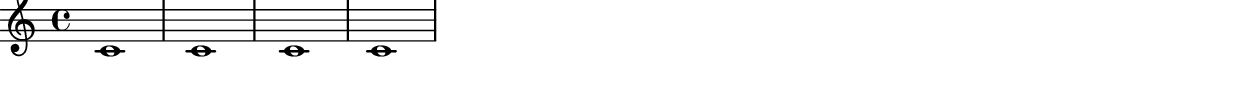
%% Generated by lilypond-book
%% Options: [exampleindent=10.16\mm,indent=0\mm,line-width=160\mm,paper-height=845.047\pt,paper-width=597.508\pt,papersize='(cons (* 597.508 pt) (* 845.047 pt))]
\include "lilypond-book-preamble.ly"


% ****************************************************************
% Start cut-&-pastable-section
% ****************************************************************

#(ly:set-option 'eps-box-padding 3.000000)



\paper {
  #(set-paper-size '(cons (* 597.508 pt) (* 845.047 pt)))
  indent = 0\mm
  line-width = 160\mm
  % offset the left padding, also add 1mm as lilypond creates cropped
  % images with a little space on the right
  line-width = #(- line-width (* mm  3.000000) (* mm 1))
}

\layout {
  
}




% ****************************************************************
% ly snippet:
% ****************************************************************
\sourcefilename "/lilypond-2.25.16/input/regression/fret-diagrams-landscape.ly"
\sourcefileline 0
\version "2.21.0"

\header {
  texidoc="
Fret diagrams can be presented in landscape mode.

"
}

\layout { ragged-right = ##t }

<<
  \chords {
    c1 |
    c1 |
    c1 |
    c1
  }

  \new Voice {
    \textLengthOn
    \override TextScript.fret-diagram-details.orientation = #'landscape

     %% C major for guitar, regular style
    c'1 ^\markup {
            \fret-diagram "6-x;5-3-3;4-2-2;3-o;2-1;1-o;"}

     %% C major for guitar with barre on fret 3, regular style
    \once \override TextScript.fret-diagram-details.label-dir = #LEFT
    \once \override TextScript.fret-diagram-details.barre-type = #'straight
    c' ^\markup {
            \fret-diagram 
               "f:1;s:1.2;6-x;c:5-1-3;5-3-1;4-5-2;3-5-3;2-5-4;1-3-1;"}

     %% C major for guitar with two barres, regular style

    c' ^\markup {
            \fret-diagram 
              "f:2;h:5;6-x;c:5-1-3;5-3-1;c:4-2-5;4-5-4;3-5-4;2-5-4;1-3-1;"}
   
     %% C major for guitar, with capo 
    c' ^\markup {
            \fret-diagram-verbose #'((mute 6)
                                     (capo 3)
                                     (place-fret 4 5 1)
                                     (place-fret 3 5 2)
                                     (place-fret 2 5 3))}

 }
>>





% ****************************************************************
% end ly snippet
% ****************************************************************
